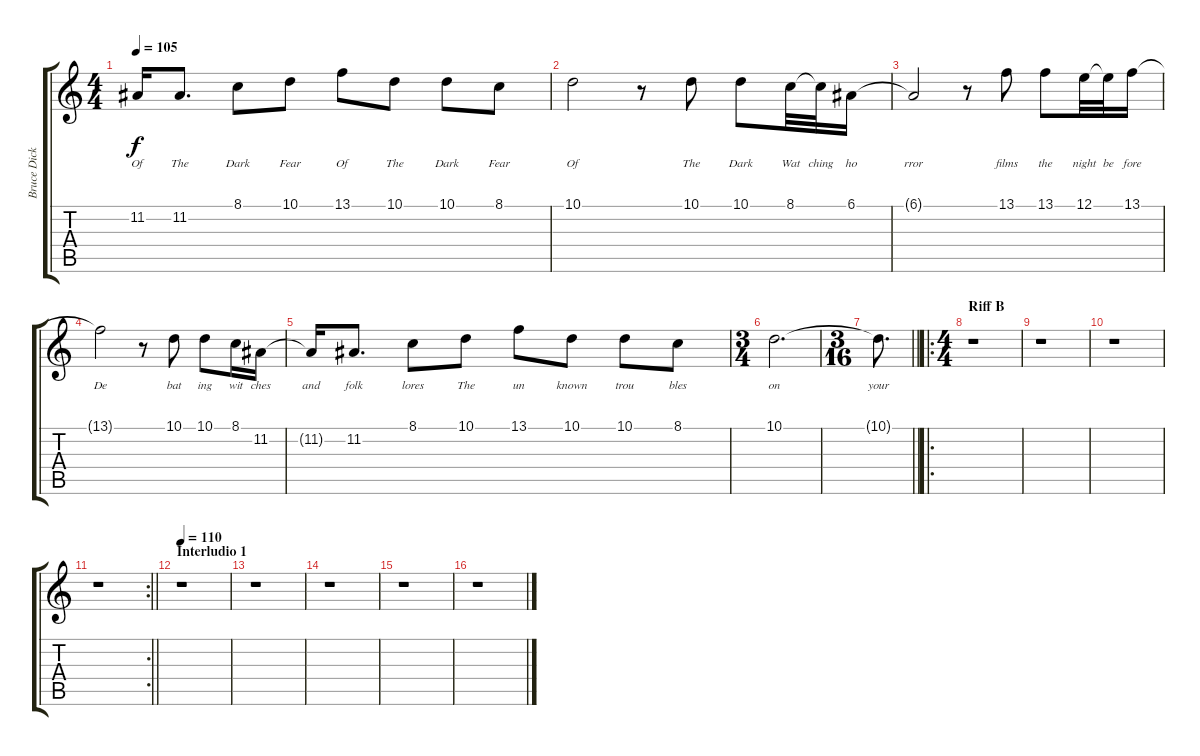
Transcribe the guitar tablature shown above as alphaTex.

\track ("Bruce Dickinson" "Bruce Dick") {instrument lead2sawtooth}
\staff {score tabs}
\tuning (E4 B3 G3 D3 A2 E2) {hide}
\ts (4 4)
\tempo 105
\clef g2
\ks c
11.2{t}.16{lyrics (0 "Of") lyrics (1 "") lyrics (2 "") lyrics (3 "") lyrics (4 "") dy f} 11.2.8{d lyrics (0 "The") lyrics (1 "") lyrics (2 "") lyrics (3 "") lyrics (4 "")} 8.1.8{lyrics (0 "Dark") lyrics (1 "") lyrics (2 "") lyrics (3 "") lyrics (4 "")} 10.1.8{lyrics (0 "Fear") lyrics (1 "") lyrics (2 "") lyrics (3 "") lyrics (4 "")} 13.1.8{lyrics (0 "Of") lyrics (1 "") lyrics (2 "") lyrics (3 "") lyrics (4 "")} 10.1.8{lyrics (0 "The") lyrics (1 "") lyrics (2 "") lyrics (3 "") lyrics (4 "")} 10.1.8{lyrics (0 "Dark") lyrics (1 "") lyrics (2 "") lyrics (3 "") lyrics (4 "")} 8.1.8{lyrics (0 "Fear") lyrics (1 "") lyrics (2 "") lyrics (3 "") lyrics (4 "")} |
10.1.2{lyrics (0 "Of") lyrics (1 "") lyrics (2 "") lyrics (3 "") lyrics (4 "")} r.8 10.1.8{lyrics (0 "The") lyrics (1 "") lyrics (2 "") lyrics (3 "") lyrics (4 "")} 10.1.8{lyrics (0 "Dark") lyrics (1 "") lyrics (2 "") lyrics (3 "") lyrics (4 "")} 8.1.32{lyrics (0 "Wat") lyrics (1 "") lyrics (2 "") lyrics (3 "") lyrics (4 "")} 8.1{t}.32{lyrics (0 "ching") lyrics (1 "") lyrics (2 "") lyrics (3 "") lyrics (4 "")} 6.1.16{lyrics (0 "ho") lyrics (1 "") lyrics (2 "") lyrics (3 "") lyrics (4 "")} |
6.1{t}.2{lyrics (0 "rror") lyrics (1 "") lyrics (2 "") lyrics (3 "") lyrics (4 "")} r.8 13.1.8{lyrics (0 "films") lyrics (1 "") lyrics (2 "") lyrics (3 "") lyrics (4 "")} 13.1.8{lyrics (0 "the") lyrics (1 "") lyrics (2 "") lyrics (3 "") lyrics (4 "")} 12.1.32{lyrics (0 "night") lyrics (1 "") lyrics (2 "") lyrics (3 "") lyrics (4 "")} 12.1{t}.32{lyrics (0 "be") lyrics (1 "") lyrics (2 "") lyrics (3 "") lyrics (4 "")} 13.1.16{lyrics (0 "fore") lyrics (1 "") lyrics (2 "") lyrics (3 "") lyrics (4 "")} |
13.1{t}.2{lyrics (0 "De") lyrics (1 "") lyrics (2 "") lyrics (3 "") lyrics (4 "")} r.8 10.1.8{lyrics (0 "bat") lyrics (1 "") lyrics (2 "") lyrics (3 "") lyrics (4 "")} 10.1.8{lyrics (0 "ing") lyrics (1 "") lyrics (2 "") lyrics (3 "") lyrics (4 "")} 8.1.16{lyrics (0 "wit") lyrics (1 "") lyrics (2 "") lyrics (3 "") lyrics (4 "")} 11.2.16{lyrics (0 "ches") lyrics (1 "") lyrics (2 "") lyrics (3 "") lyrics (4 "")} |
11.2{t}.16{lyrics (0 "and") lyrics (1 "") lyrics (2 "") lyrics (3 "") lyrics (4 "")} 11.2.8{d lyrics (0 "folk") lyrics (1 "") lyrics (2 "") lyrics (3 "") lyrics (4 "")} 8.1.8{lyrics (0 "lores") lyrics (1 "") lyrics (2 "") lyrics (3 "") lyrics (4 "")} 10.1.8{lyrics (0 "The") lyrics (1 "") lyrics (2 "") lyrics (3 "") lyrics (4 "")} 13.1.8{lyrics (0 "un") lyrics (1 "") lyrics (2 "") lyrics (3 "") lyrics (4 "")} 10.1.8{lyrics (0 "known") lyrics (1 "") lyrics (2 "") lyrics (3 "") lyrics (4 "")} 10.1.8{lyrics (0 "trou") lyrics (1 "") lyrics (2 "") lyrics (3 "") lyrics (4 "")} 8.1.8{lyrics (0 "bles") lyrics (1 "") lyrics (2 "") lyrics (3 "") lyrics (4 "")} |
\ts (3 4)
10.1.2{d lyrics (0 "on") lyrics (1 "") lyrics (2 "") lyrics (3 "") lyrics (4 "")} |
\ts (3 16)
\barLineRight lightlight
10.1{t}.8{d lyrics (0 "your") lyrics (1 "") lyrics (2 "") lyrics (3 "") lyrics (4 "")} |
\ro
\ts (4 4)
\section ("" "Riff B")
r.1 |
r.1 |
r.1 |
\rc 2
\barLineRight lightlight
r.1 |
\section ("" "Interludio 1")
\tempo 110
r.1 |
r.1 |
r.1 |
r.1 |
r.1
